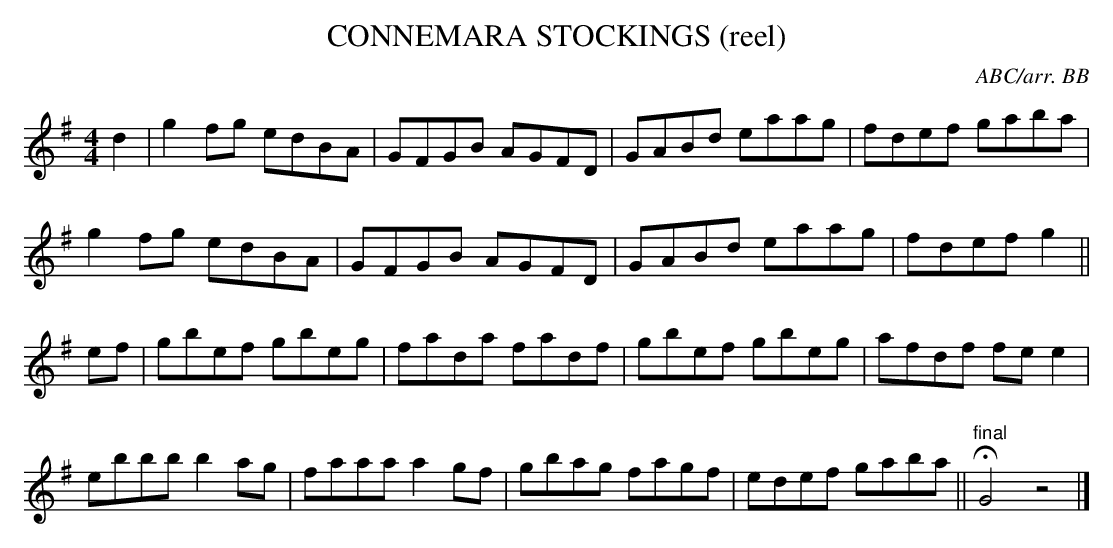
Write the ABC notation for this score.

X:1
T:CONNEMARA STOCKINGS (reel)
C:ABC/arr. BB
L:1/8
M:4/4
K:G
d2|g2fg edBA|GFGB AGFD|GABd eaag|fdef gaba|
g2fg edBA|GFGB AGFD|GABd eaag|fdef g2||
ef|gbef gbeg|fada fadf|gbef gbeg|afdf fee2|
ebbb b2ag|faaa a2gf|gbag fagf|edef gaba||\
"final"HG4z4|]
